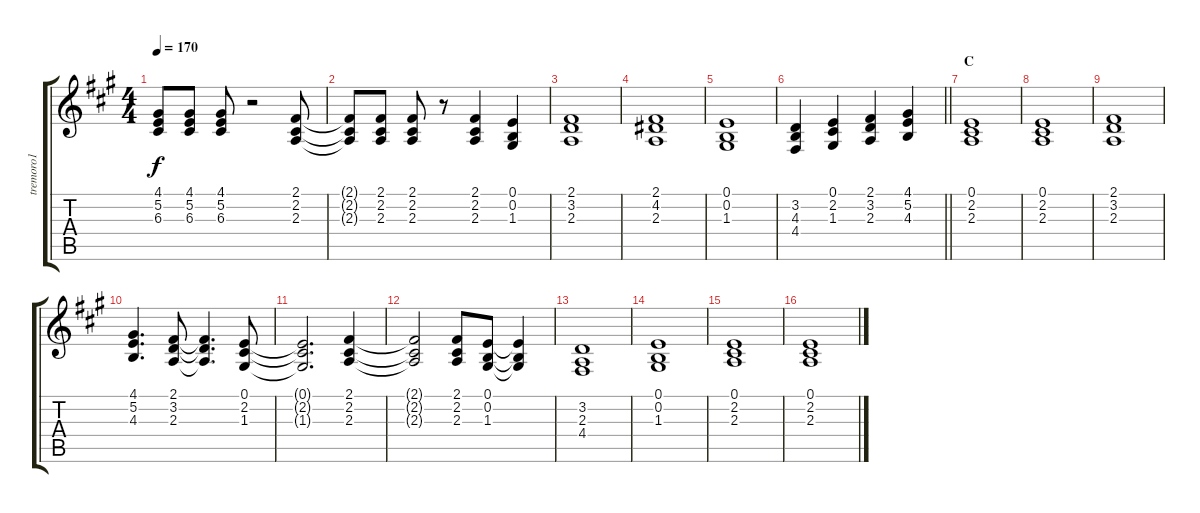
\track ("tremoro1" "tremoro1") {instrument tremolostrings}
\staff {score tabs}
\tuning (E4 B3 G3 D3 A2 E2) {hide}
\ts (4 4)
\tempo 170
\clef g2
\ks a
(4.1 5.2 6.3).8{dy f} (4.1 5.2 6.3).8 (4.1 5.2 6.3).8 r.2 (2.1 2.2 2.3).8 |
(2.1{t} 2.2{t} 2.3{t}).8 (2.1 2.2 2.3).8 (2.1 2.2 2.3).8 r.8 (2.1 2.2 2.3).4 (0.1 0.2 1.3).4 |
(2.1 3.2 2.3).1 |
(2.1 4.2 2.3).1 |
(0.1 0.2 1.3).1 |
\barLineRight lightlight
(3.2 4.3 4.4).4 (0.1 2.2 1.3).4 (2.1 3.2 2.3).4 (4.1 5.2 4.3).4 |
\section ("" "C")
(0.1 2.2 2.3).1 |
(0.1 2.2 2.3).1 |
(2.1 3.2 2.3).1 |
(4.1 5.2 4.3).4{d} (2.1 3.2 2.3).8 (2.1{t} 3.2{t} 2.3{t}).4{d} (0.1 2.2 1.3).8 |
(0.1{t} 2.2{t} 1.3{t}).2{d} (2.1 2.2 2.3).4 |
(2.1{t} 2.2{t} 2.3{t}).2 (2.1 2.2 2.3).8 (0.1 0.2 1.3).8 (0.1{t} 0.2{t} 1.3{t}).4 |
(3.2 2.3 4.4).1 |
(0.1 0.2 1.3).1 |
(0.1 2.2 2.3).1 |
(0.1 2.2 2.3).1
